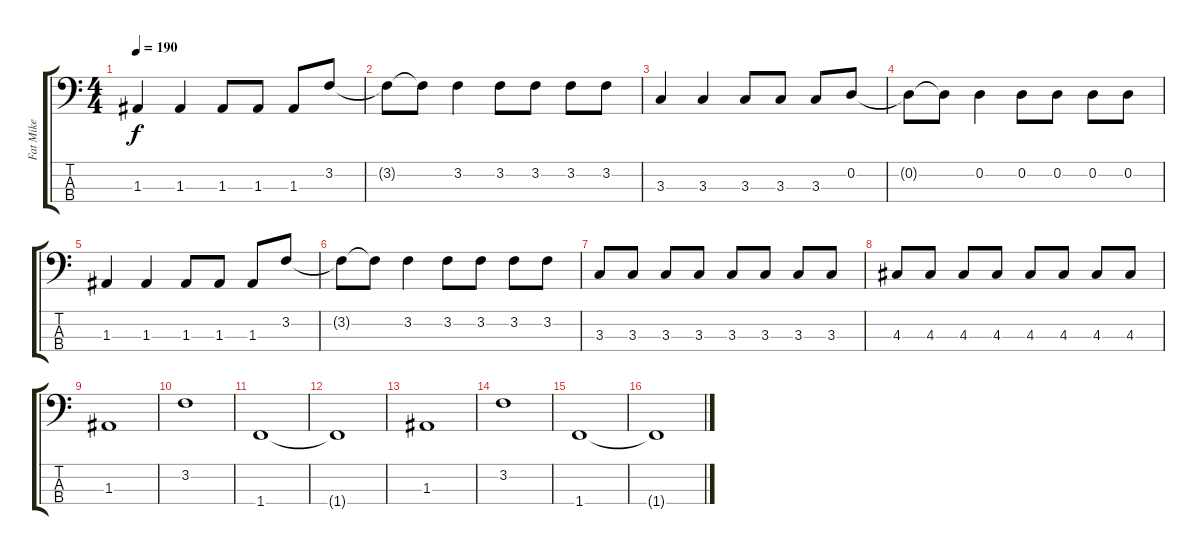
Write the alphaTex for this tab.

\track ("Fat Mike" "Fat Mike") {instrument electricbasspick}
\staff {score tabs}
\tuning (G2 D2 A1 E1) {hide}
\ts (4 4)
\tempo 190
\clef f4
\ks c
1.3.4{dy f} 1.3.4 1.3.8 1.3.8 1.3.8 3.2.8 |
3.2{t}.8 3.2{t}.8 3.2.4 3.2.8 3.2.8 3.2.8 3.2.8 |
3.3.4 3.3.4 3.3.8 3.3.8 3.3.8 0.2.8 |
0.2{t}.8 0.2{t}.8 0.2.4 0.2.8 0.2.8 0.2.8 0.2.8 |
1.3.4 1.3.4 1.3.8 1.3.8 1.3.8 3.2.8 |
3.2{t}.8 3.2{t}.8 3.2.4 3.2.8 3.2.8 3.2.8 3.2.8 |
3.3.8 3.3.8 3.3.8 3.3.8 3.3.8 3.3.8 3.3.8 3.3.8 |
4.3.8 4.3.8 4.3.8 4.3.8 4.3.8 4.3.8 4.3.8 4.3.8 |
1.3.1 |
3.2.1 |
1.4.1 |
1.4{t}.1 |
1.3.1 |
3.2.1 |
1.4.1 |
1.4{t}.1
